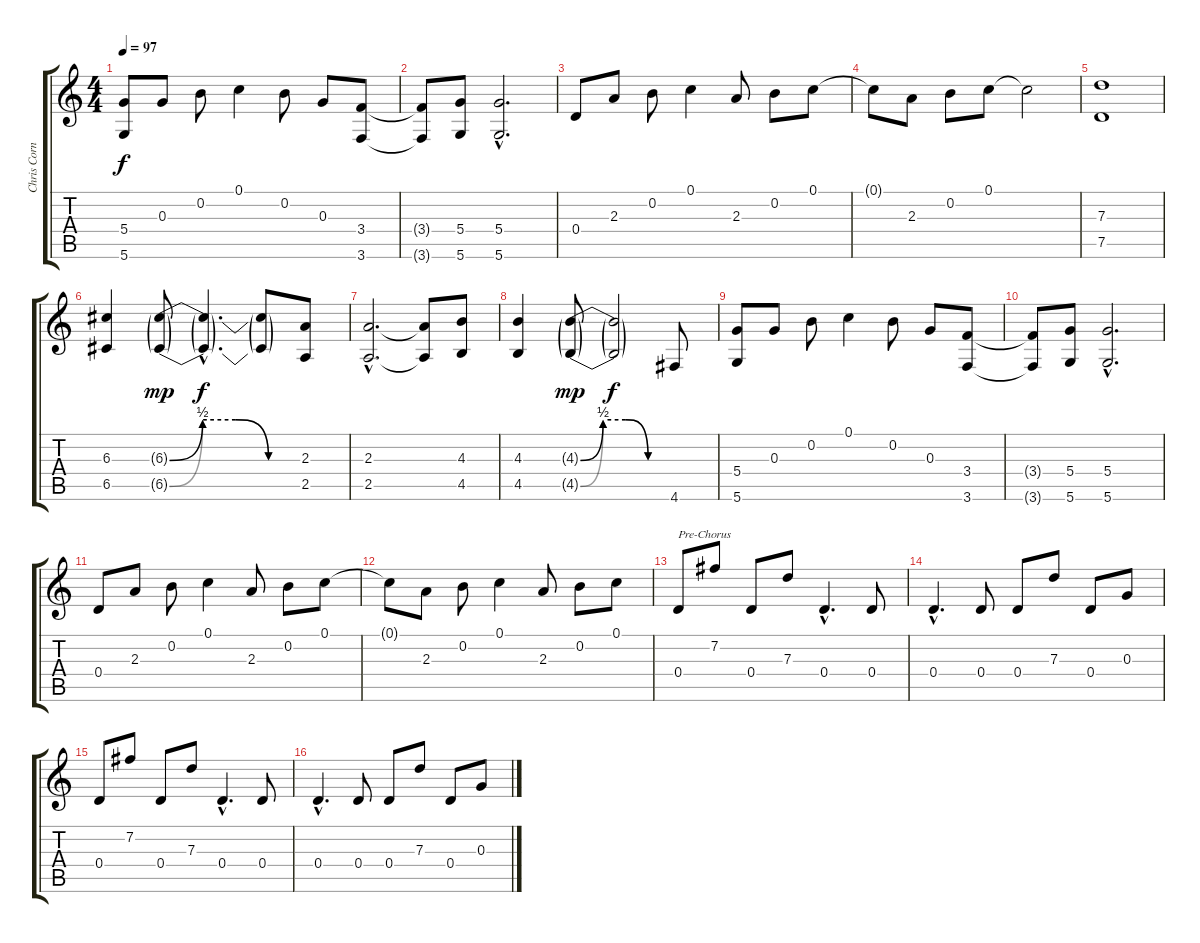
\track ("Chris Cornell" "Chris Corn") {instrument overdrivenguitar}
\staff {score tabs}
\tuning (C4 B3 G3 D3 G2 D2) {hide}
\ts (4 4)
\tempo 97
\clef g2
\ks c
(5.4 5.6).8{dy f} 0.3.8 0.2.8 0.1.4 0.2.8 0.3.8 (3.4 3.6).8 |
(3.4{t} 3.6{t}).8 (5.4 5.6).8 (5.4{hac} 5.6{hac}).2{d} |
0.4.8 2.3.8 0.2.8 0.1.4 2.3.8 0.2.8 0.1.8 |
0.1{t}.8 2.3.8 0.2.8 0.1.8 0.1{t}.2 |
(7.3 7.5).1 |
(6.3 6.5).4 (6.3{be (custom 0 0 15 2 30 2 45 0 60 0) g} 6.5{be (custom 0 0 15 2 30 2 45 0 60 0) g}).8{dy mp} (6.3{hac t} 6.5{hac t}).4{d dy f} (6.3{t} 6.5{t}).8 (2.3 2.5).8 |
(2.3{hac} 2.5{hac}).2{d} (2.3{t} 2.5{t}).8 (4.3 4.5).8 |
(4.3 4.5).4 (4.3{be (custom 0 0 15 2 30 2 45 0 60 0) g} 4.5{be (custom 0 0 15 2 30 2 45 0 60 0) g}).8{dy mp} (4.3{t} 4.5{t}).2{dy f} 4.6.8 |
(5.4 5.6).8 0.3.8 0.2.8 0.1.4 0.2.8 0.3.8 (3.4 3.6).8 |
(3.4{t} 3.6{t}).8 (5.4 5.6).8 (5.4{hac} 5.6{hac}).2{d} |
0.4.8 2.3.8 0.2.8 0.1.4 2.3.8 0.2.8 0.1.8 |
0.1{t}.8 2.3.8 0.2.8 0.1.4 2.3.8 0.2.8 0.1.8 |
0.4.8{txt "Pre-Chorus"} 7.2.8 0.4.8 7.3.8 0.4{hac}.4{d} 0.4.8 |
0.4{hac}.4{d} 0.4.8 0.4.8 7.3.8 0.4.8 0.3.8 |
0.4.8 7.2.8 0.4.8 7.3.8 0.4{hac}.4{d} 0.4.8 |
0.4{hac}.4{d} 0.4.8 0.4.8 7.3.8 0.4.8 0.3.8
